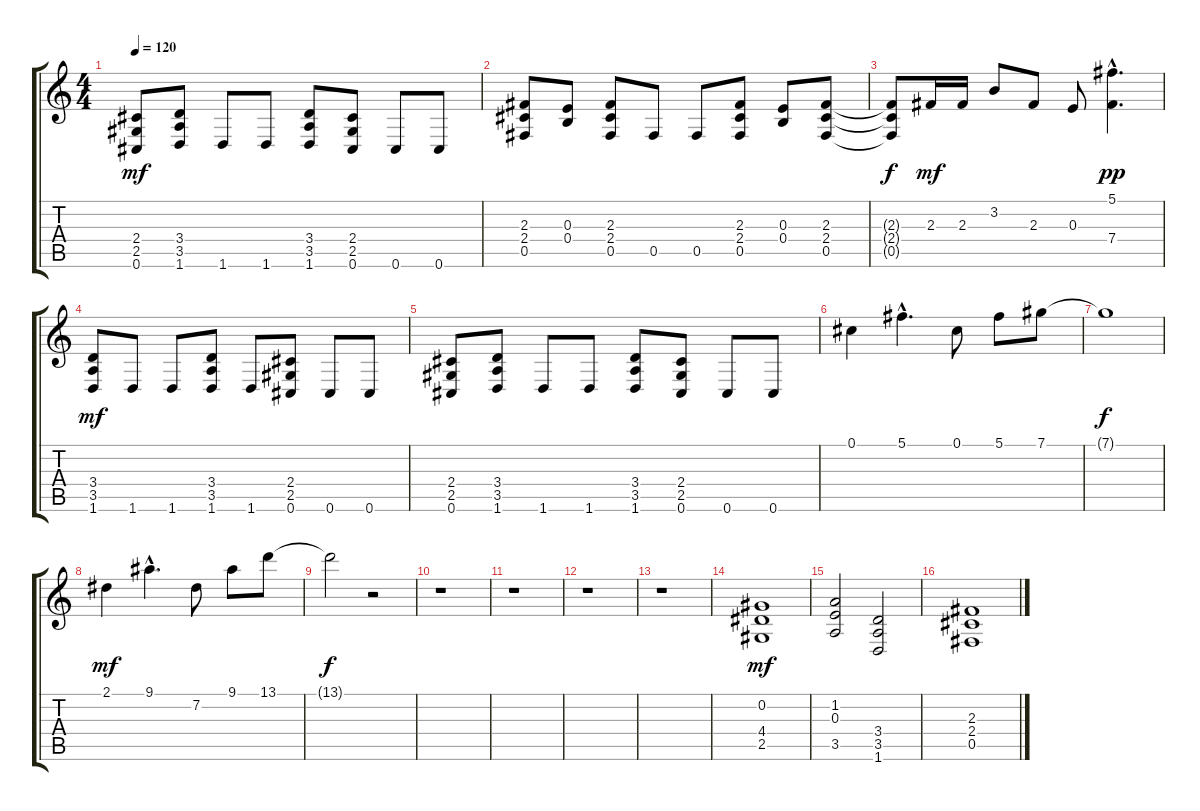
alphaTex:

\track "" {instrument distortionguitar}
\staff {score tabs}
\tuning (Db4 Ab3 E3 B2 Gb2 Db2) {hide}
\ts (4 4)
\tempo 120
\clef g2
\ks c
(2.4 2.5 0.6).8{dy mf} (3.4 3.5 1.6).8 1.6.8 1.6.8 (3.4 3.5 1.6).8 (2.4 2.5 0.6).8 0.6.8 0.6.8 |
(2.3 2.4 0.5).8 (0.3 0.4).8 (2.3 2.4 0.5).8 0.5.8 0.5.8 (2.3 2.4 0.5).8 (0.3 0.4).8 (2.3 2.4 0.5).8 |
(2.3{t} 2.4{t} 0.5{t}).8{dy f} 2.3.16{dy mf} 2.3.16 3.2.8 2.3.8 0.3.8 (5.1{hac} 7.4{hac}).4{d dy pp} |
(3.4 3.5 1.6).8{dy mf} 1.6.8 1.6.8 (3.4 3.5 1.6).8 1.6.8 (2.4 2.5 0.6).8 0.6.8 0.6.8 |
(2.4 2.5 0.6).8 (3.4 3.5 1.6).8 1.6.8 1.6.8 (3.4 3.5 1.6).8 (2.4 2.5 0.6).8 0.6.8 0.6.8 |
0.1.4 5.1{hac}.4{d} 0.1.8 5.1.8 7.1.8 |
7.1{t}.1{dy f} |
2.1.4{dy mf} 9.1{hac}.4{d} 7.2.8 9.1.8 13.1.8 |
13.1{t}.2{dy f} r.2 |
r.1 |
r.1 |
r.1 |
r.1 |
(0.2 4.4 2.5).1{dy mf} |
(1.2 0.3 3.5).2 (3.4 3.5 1.6).2 |
(2.3 2.4 0.5).1
